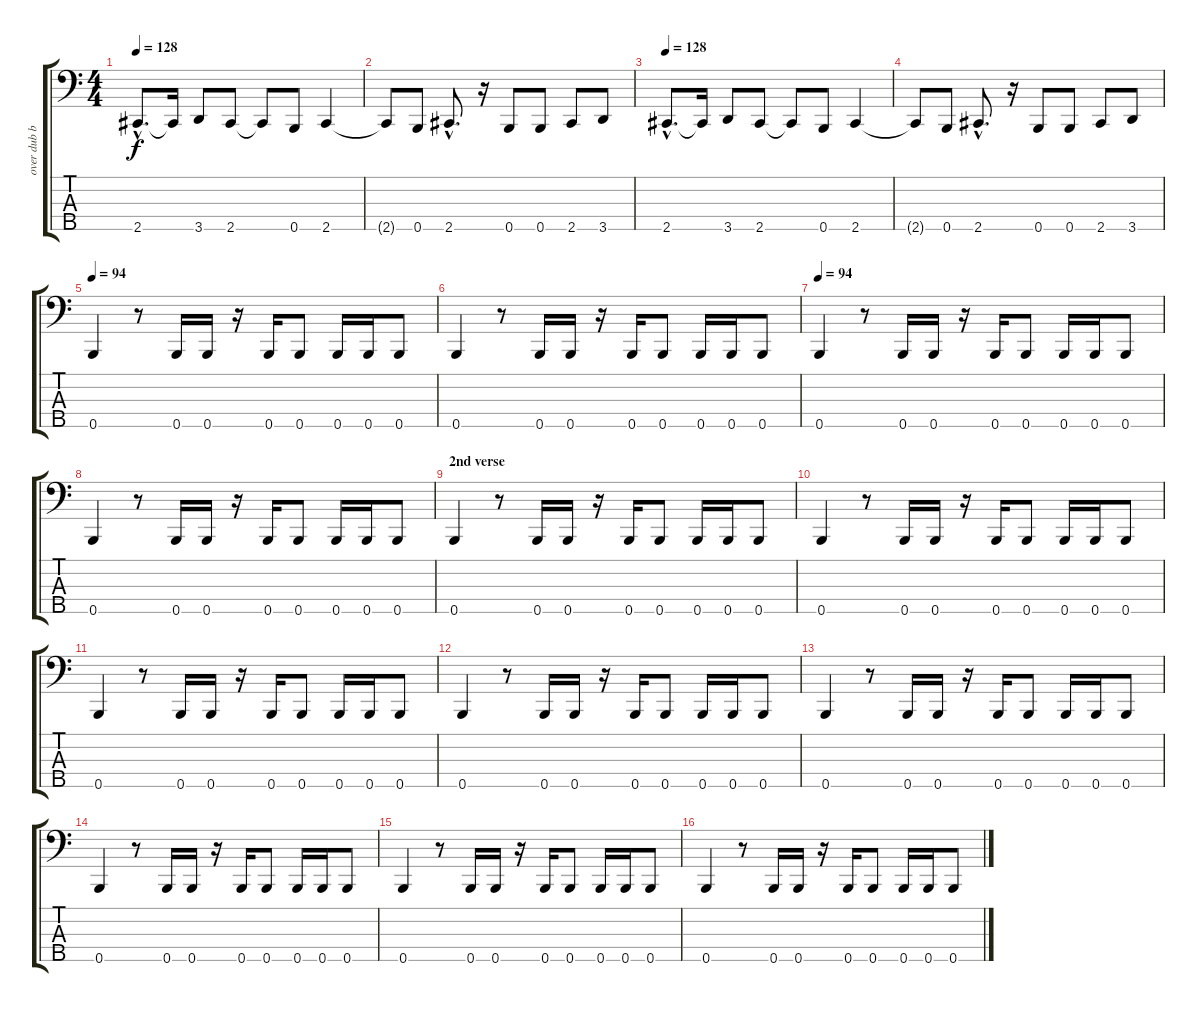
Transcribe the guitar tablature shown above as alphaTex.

\track ("over dub bass" "over dub b") {instrument slapbass1}
\staff {score tabs}
\tuning (G2 D2 A1 E1 B0) {hide}
\ts (4 4)
\tempo 128
\clef f4
\ks c
2.5{hac}.8{d dy f} 2.5{t}.16 3.5.8 2.5.8 2.5{t}.8 0.5.8 2.5.4 |
2.5{t}.8 0.5.8 2.5{hac}.8{d} r.16 0.5.8 0.5.8 2.5.8 3.5.8 |
\tempo 128
2.5{hac}.8{d} 2.5{t}.16 3.5.8 2.5.8 2.5{t}.8 0.5.8 2.5.4 |
2.5{t}.8 0.5.8 2.5{hac}.8{d} r.16 0.5.8 0.5.8 2.5.8 3.5.8 |
\tempo 94
0.5.4 r.8 0.5.16 0.5.16 r.16 0.5.16 0.5.8 0.5.16 0.5.16 0.5.8 |
0.5.4 r.8 0.5.16 0.5.16 r.16 0.5.16 0.5.8 0.5.16 0.5.16 0.5.8 |
\tempo 94
0.5.4 r.8 0.5.16 0.5.16 r.16 0.5.16 0.5.8 0.5.16 0.5.16 0.5.8 |
0.5.4 r.8 0.5.16 0.5.16 r.16 0.5.16 0.5.8 0.5.16 0.5.16 0.5.8 |
\section ("" "2nd verse")
0.5.4 r.8 0.5.16 0.5.16 r.16 0.5.16 0.5.8 0.5.16 0.5.16 0.5.8 |
0.5.4 r.8 0.5.16 0.5.16 r.16 0.5.16 0.5.8 0.5.16 0.5.16 0.5.8 |
0.5.4 r.8 0.5.16 0.5.16 r.16 0.5.16 0.5.8 0.5.16 0.5.16 0.5.8 |
0.5.4 r.8 0.5.16 0.5.16 r.16 0.5.16 0.5.8 0.5.16 0.5.16 0.5.8 |
0.5.4 r.8 0.5.16 0.5.16 r.16 0.5.16 0.5.8 0.5.16 0.5.16 0.5.8 |
0.5.4 r.8 0.5.16 0.5.16 r.16 0.5.16 0.5.8 0.5.16 0.5.16 0.5.8 |
0.5.4 r.8 0.5.16 0.5.16 r.16 0.5.16 0.5.8 0.5.16 0.5.16 0.5.8 |
0.5.4 r.8 0.5.16 0.5.16 r.16 0.5.16 0.5.8 0.5.16 0.5.16 0.5.8
